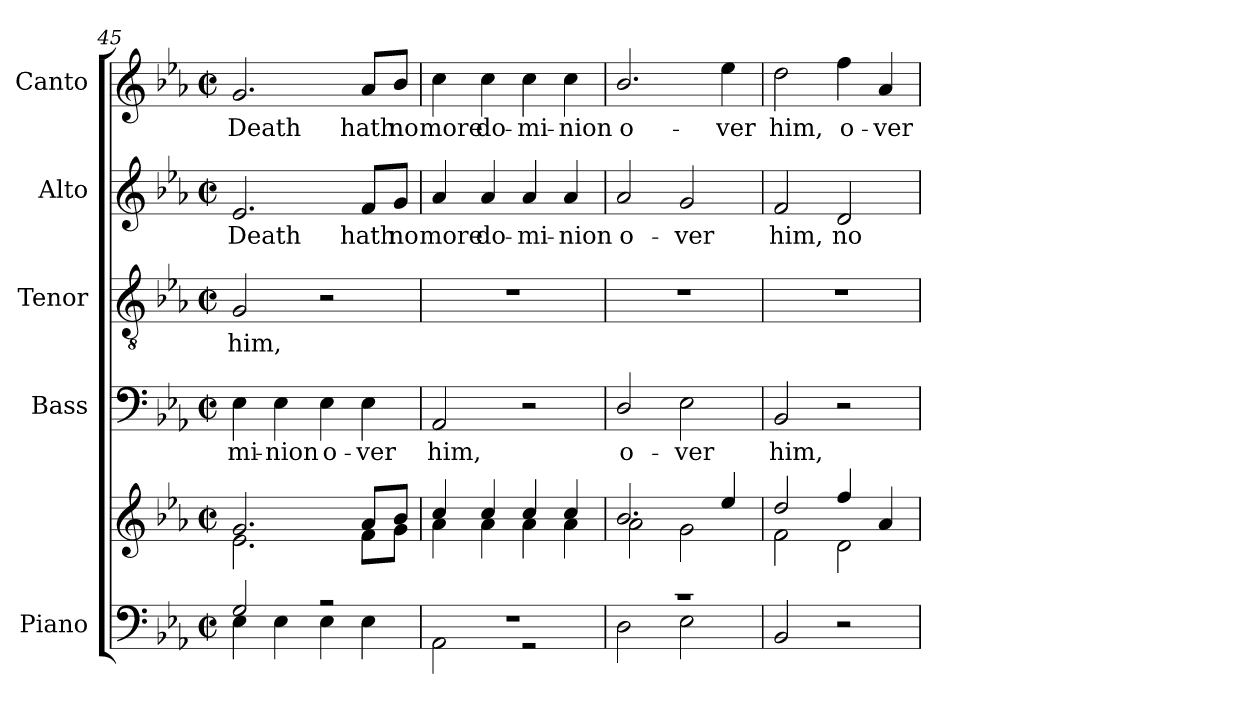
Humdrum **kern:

**kern	**kern	**kern	**text	**kern	**text	**kern	**text	**kern	**text
*part5	*part5	*part4	*part4	*part3	*part3	*part2	*part2	*part1	*part1
*staff6	*staff5	*staff4	*staff4	*staff3	*staff3	*staff2	*staff2	*staff1	*staff1
*I"Piano	*	*I"Bass	*	*I"Tenor	*	*I"Alto	*	*I"Canto	*
*I'Pno.	*	*I'B.	*	*I'T.	*	*I'A.	*	*	*
!!LO:LB:g=z
*clefF4	*clefG2	*clefF4	*	*clefGv2	*	*clefG2	*	*clefG2	*
*	*	*	*	*ITrd7c12	*	*	*	*	*
*k[b-e-a-]	*k[b-e-a-]	*k[b-e-a-]	*	*k[b-e-a-]	*	*k[b-e-a-]	*	*k[b-e-a-]	*
*E-:	*E-:	*E-:	*	*E-:	*	*E-:	*	*E-:	*
*M2/2	*M2/2	*M2/2	*	*M2/2	*	*M2/2	*	*M2/2	*
*met(c|)	*met(c|)	*met(c|)	*	*met(c|)	*	*met(c|)	*	*met(c|)	*
=45	=45	=45	=45	=45	=45	=45	=45	=45	=45
*^	*^	*	*	*	*	*	*	*	*
!	!	!	!	!	!LO:LY:b:color=#000000	!	!	!	!	!	!
!	!	!	!	!	!	!	!LO:LY:b:color=#000000	!	!	!	!
!	!	!	!	!	!	!	!	!	!LO:LY:b:color=#000000	!	!
!	!	!	!	!	!	!	!	!	!	!	!LO:LY:b:color=#000000
2Gi/	4E-i\	2.gi/	2.e-i\	4E-i\	-mi-	2GGi/	him,	2.e-i/	Death	2.gi/	Death
!	!	!	!	!	!LO:LY:b:color=#000000	!	!	!	!	!	!
.	4E-i\	.	.	4E-i\	-nion	.	.	.	.	.	.
!	!	!	!	!	!LO:LY:b:color=#000000	!	!	!	!	!	!
2r	4E-i\	.	.	4E-i\	o-	2r	.	.	.	.	.
!	!	!	!	!	!LO:LY:b:color=#000000	!	!	!	!	!	!
!	!	!	!	!	!	!	!	!	!LO:LY:b:color=#000000	!	!
!	!	!	!	!	!	!	!	!	!	!	!LO:LY:b:color=#000000
.	4E-i\	8a-i/L	8fi\L	4E-i\	-ver	.	.	8fi/L	hath	8a-i/L	hath
!	!	!	!	!	!	!	!	!	!LO:LY:b:color=#000000	!	!
!	!	!	!	!	!	!	!	!	!	!	!LO:LY:b:color=#000000
.	.	8b-i/J	8gi\J	.	.	.	.	8gi/J	no	8b-i/J	no
=46	=46	=46	=46	=46	=46	=46	=46	=46	=46	=46	=46
!	!	!	!	!	!LO:LY:b:color=#000000	!	!	!	!	!	!
!	!	!	!	!	!	!	!	!	!LO:LY:b:color=#000000	!	!
!	!	!	!	!	!	!	!	!	!	!	!LO:LY:b:color=#000000
1r	2AA-i\	4cci/	4a-i\	2AA-i/	him,	1r	.	4a-i/	more	4cci\	more
!	!	!	!	!	!	!	!	!	!LO:LY:b:color=#000000	!	!
!	!	!	!	!	!	!	!	!	!	!	!LO:LY:b:color=#000000
.	.	4cci/	4a-i\	.	.	.	.	4a-i/	do-	4cci\	do-
!	!	!	!	!	!	!	!	!	!LO:LY:b:color=#000000	!	!
!	!	!	!	!	!	!	!	!	!	!	!LO:LY:b:color=#000000
.	2r	4cci/	4a-i\	2r	.	.	.	4a-i/	-mi-	4cci\	-mi-
!	!	!	!	!	!	!	!	!	!LO:LY:b:color=#000000	!	!
!	!	!	!	!	!	!	!	!	!	!	!LO:LY:b:color=#000000
.	.	4cci/	4a-i\	.	.	.	.	4a-i/	-nion	4cci\	-nion
=47	=47	=47	=47	=47	=47	=47	=47	=47	=47	=47	=47
!	!	!	!	!	!LO:LY:b:color=#000000	!	!	!	!	!	!
!	!	!	!	!	!	!	!	!	!LO:LY:b:color=#000000	!	!
!	!	!	!	!	!	!	!	!	!	!	!LO:LY:b:color=#000000
1r	2Di\	2.b-i/	2a-i\	2Di/	o-	1r	.	2a-i/	o-	2.b-i/	o-
!	!	!	!	!	!LO:LY:b:color=#000000	!	!	!	!	!	!
!	!	!	!	!	!	!	!	!	!LO:LY:b:color=#000000	!	!
.	2E-i\	.	2gi\	2E-i\	-ver	.	.	2gi/	-ver	.	.
!	!	!	!	!	!	!	!	!	!	!	!LO:LY:b:color=#000000
.	.	4ee-i/	.	.	.	.	.	.	.	4ee-i\	-ver
*v	*v	*	*	*	*	*	*	*	*	*	*
=48	=48	=48	=48	=48	=48	=48	=48	=48	=48	=48
!	!	!	!	!LO:LY:b:color=#000000	!	!	!	!	!	!
!	!	!	!	!	!	!	!	!LO:LY:b:color=#000000	!	!
!	!	!	!	!	!	!	!	!	!	!LO:LY:b:color=#000000
2BB-i/	2ddi/	2fi\	2BB-i/	him,	1r	.	2fi/	him,	2ddi\	him,
!	!	!	!	!	!	!	!	!LO:LY:b:color=#000000	!	!
!	!	!	!	!	!	!	!	!	!	!LO:LY:b:color=#000000
2r	4ffi/	2di\	2r	.	.	.	2di/	no	4ffi\	o-
!	!	!	!	!	!	!	!	!	!	!LO:LY:b:color=#000000
.	4a-i/	.	.	.	.	.	.	.	4a-i/	-ver
*	*v	*v	*	*	*	*	*	*	*	*
=	=	=	=	=	=	=	=	=	=
*-	*-	*-	*-	*-	*-	*-	*-	*-	*-
